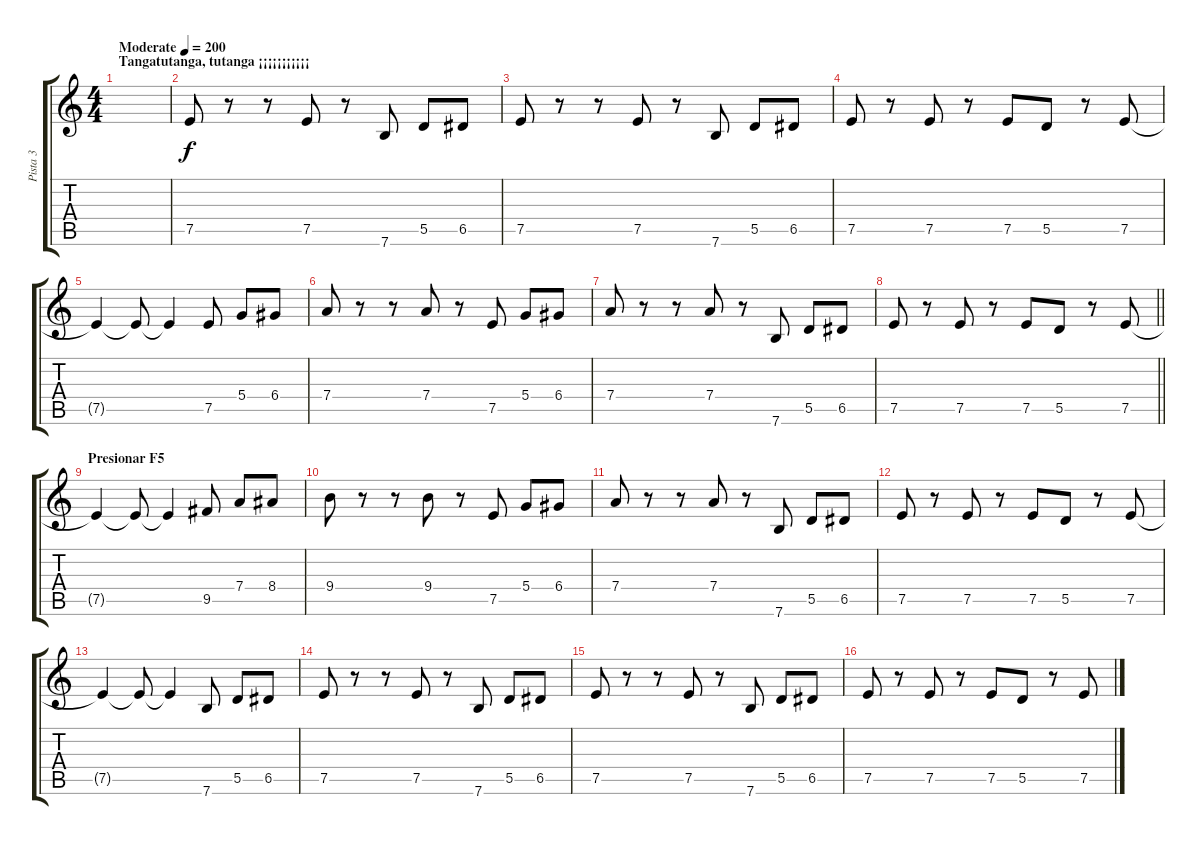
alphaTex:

\track ("Pista 3" "Pista 3") {instrument electricguitarjazz}
\staff {score tabs}
\tuning (E4 B3 G3 D3 A2 E2) {hide}
\ts (4 4)
\section ("" "Tangatutanga, tutanga ¡¡¡¡¡¡¡¡¡¡¡ ")
\tempo (200 "Moderate")
\clef g2
\ks c
|
7.5.8 r.8 r.8 7.5.8 r.8 7.6.8 5.5.8 6.5.8 |
7.5.8 r.8 r.8 7.5.8 r.8 7.6.8 5.5.8 6.5.8 |
7.5.8 r.8 7.5.8 r.8 7.5.8 5.5.8 r.8 7.5.8 |
7.5{t}.4 7.5{t}.8 7.5{t}.4 7.5.8 5.4.8 6.4.8 |
7.4.8 r.8 r.8 7.4.8 r.8 7.5.8 5.4.8 6.4.8 |
7.4.8 r.8 r.8 7.4.8 r.8 7.6.8 5.5.8 6.5.8 |
\barLineRight lightlight
7.5.8 r.8 7.5.8 r.8 7.5.8 5.5.8 r.8 7.5.8 |
\section ("" "Presionar F5")
7.5{t}.4 7.5{t}.8 7.5{t}.4 9.5.8 7.4.8 8.4.8 |
9.4.8 r.8 r.8 9.4.8 r.8 7.5.8 5.4.8 6.4.8 |
7.4.8 r.8 r.8 7.4.8 r.8 7.6.8 5.5.8 6.5.8 |
7.5.8 r.8 7.5.8 r.8 7.5.8 5.5.8 r.8 7.5.8 |
7.5{t}.4 7.5{t}.8 7.5{t}.4 7.6.8 5.5.8 6.5.8 |
7.5.8 r.8 r.8 7.5.8 r.8 7.6.8 5.5.8 6.5.8 |
7.5.8 r.8 r.8 7.5.8 r.8 7.6.8 5.5.8 6.5.8 |
7.5.8 r.8 7.5.8 r.8 7.5.8 5.5.8 r.8 7.5.8
